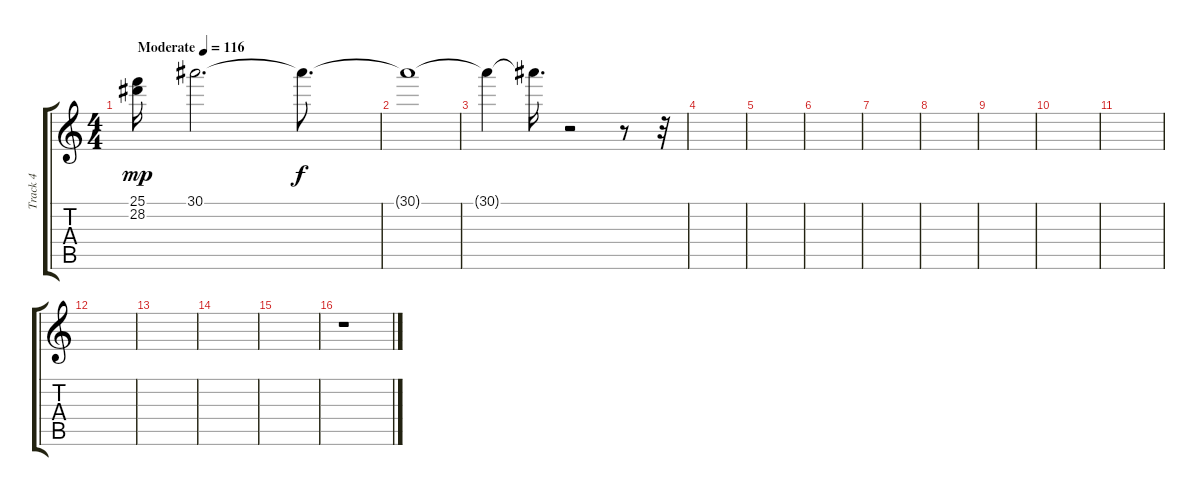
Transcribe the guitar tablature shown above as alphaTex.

\track ("Track 4" "Track 4") {instrument musicbox}
\staff {score tabs}
\tuning (E4 B3 G3 D3 A2 E2) {hide}
\ts (4 4)
\tempo (116 "Moderate")
\clef g2
\ks c
(25.1 28.2).16{dy mp instrument fx7echoes} 30.1.2{d} 30.1{t}.8{d dy f} |
30.1{t}.1 |
30.1{t}.4 30.1{t}.16{d} r.2 r.8 r.32 |
|
|
|
|
|
|
|
|
|
|
|
|
r.1
